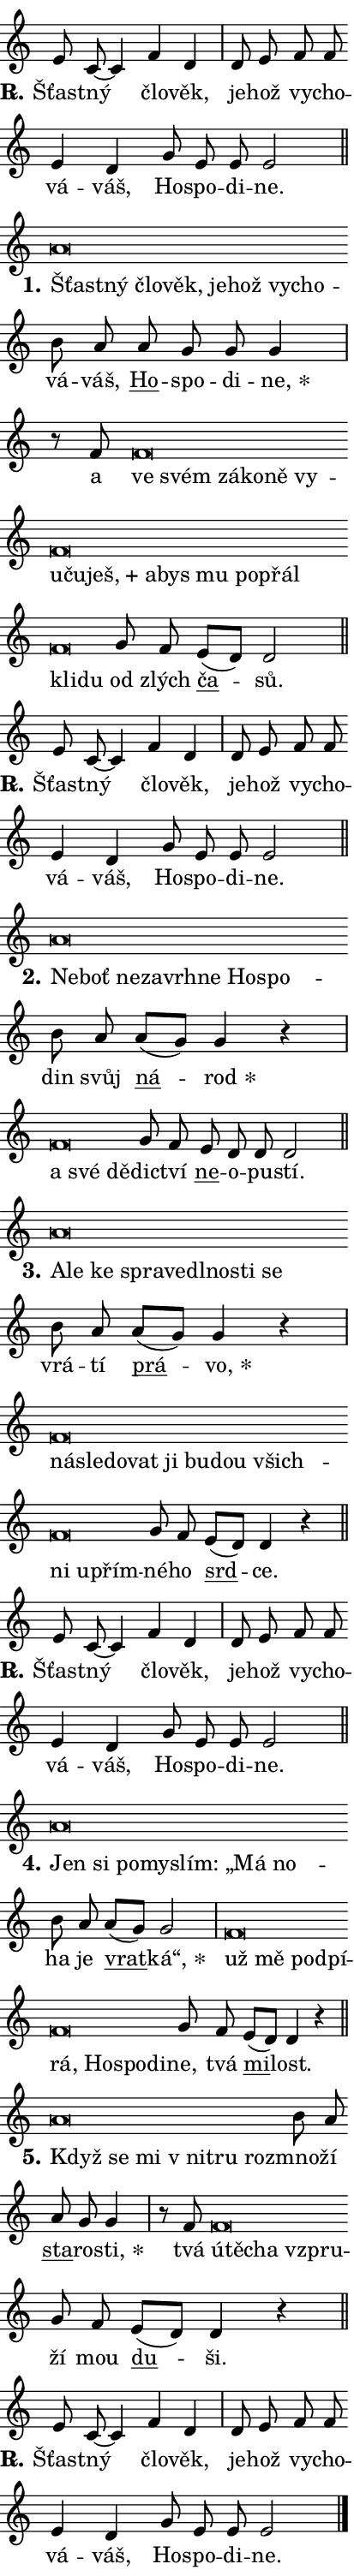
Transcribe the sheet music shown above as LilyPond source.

\version "2.24.0"
\header { tagline = "" }
\paper {
  indent = 0\cm
  top-margin = 0\cm
  right-margin = 0.13\cm % to fit lyric hyphens
  bottom-margin = 0\cm
  left-margin = 0\cm
  paper-width = 7\cm
  page-breaking = #ly:one-page-breaking
  system-system-spacing.basic-distance = #11
  score-system-spacing.basic-distance = #11
  ragged-last = ##f
}


%% Author: Thomas Morley
%% https://lists.gnu.org/archive/html/lilypond-user/2020-05/msg00002.html
#(define (line-position grob)
"Returns position of @var[grob} in current system:
   @code{'start}, if at first time-step
   @code{'end}, if at last time-step
   @code{'middle} otherwise
"
  (let* ((col (ly:item-get-column grob))
         (ln (ly:grob-object col 'left-neighbor))
         (rn (ly:grob-object col 'right-neighbor))
         (col-to-check-left (if (ly:grob? ln) ln col))
         (col-to-check-right (if (ly:grob? rn) rn col))
         (break-dir-left
           (and
             (ly:grob-property col-to-check-left 'non-musical #f)
             (ly:item-break-dir col-to-check-left)))
         (break-dir-right
           (and
             (ly:grob-property col-to-check-right 'non-musical #f)
             (ly:item-break-dir col-to-check-right))))
        (cond ((eqv? 1 break-dir-left) 'start)
              ((eqv? -1 break-dir-right) 'end)
              (else 'middle))))

#(define (tranparent-at-line-position vctor)
  (lambda (grob)
  "Relying on @code{line-position} select the relevant enry from @var{vctor}.
Used to determine transparency,"
    (case (line-position grob)
      ((end) (not (vector-ref vctor 0)))
      ((middle) (not (vector-ref vctor 1)))
      ((start) (not (vector-ref vctor 2))))))

noteHeadBreakVisibility =
#(define-music-function (break-visibility)(vector?)
"Makes @code{NoteHead}s transparent relying on @var{break-visibility}"
#{
  \override NoteHead.transparent =
    #(tranparent-at-line-position break-visibility)
#})

#(define delete-ledgers-for-transparent-note-heads
  (lambda (grob)
    "Reads whether a @code{NoteHead} is transparent.
If so this @code{NoteHead} is removed from @code{'note-heads} from
@var{grob}, which is supposed to be @code{LedgerLineSpanner}.
As a result ledgers are not printed for this @code{NoteHead}"
    (let* ((nhds-array (ly:grob-object grob 'note-heads))
           (nhds-list
             (if (ly:grob-array? nhds-array)
                 (ly:grob-array->list nhds-array)
                 '()))
           ;; Relies on the transparent-property being done before
           ;; Staff.LedgerLineSpanner.after-line-breaking is executed.
           ;; This is fragile ...
           (to-keep
             (remove
               (lambda (nhd)
                 (ly:grob-property nhd 'transparent #f))
               nhds-list)))
      ;; TODO find a better method to iterate over grob-arrays, similiar
      ;; to filter/remove etc for lists
      ;; For now rebuilt from scratch
      (set! (ly:grob-object grob 'note-heads)  '())
      (for-each
        (lambda (nhd)
          (ly:pointer-group-interface::add-grob grob 'note-heads nhd))
        to-keep))))

squashNotes = {
  \override NoteHead.X-extent = #'(-0.2 . 0.2)
  \override NoteHead.Y-extent = #'(-0.75 . 0)
  \override NoteHead.stencil =
    #(lambda (grob)
       (let ((pos (ly:grob-property grob 'staff-position)))
         (begin
           (if (< pos -7) (display "ERROR: Lower brevis then expected\n") (display "OK: Expected brevis position\n"))
           (if (<= pos -6) ly:text-interface::print ly:note-head::print))))
}
unSquashNotes = {
  \revert NoteHead.X-extent
  \revert NoteHead.Y-extent
  \revert NoteHead.stencil
}

hideNotes = \noteHeadBreakVisibility #begin-of-line-visible
unHideNotes = \noteHeadBreakVisibility #all-visible

% work-around for resetting accidentals
% https://lilypond.org/doc/v2.23/Documentation/notation/displaying-rhythms#unmetered-music
cadenzaMeasure = {
  \cadenzaOff
  \partial 1024 s1024
  \cadenzaOn
}

#(define-markup-command (accent layout props text) (markup?)
  "Underline accented syllable"
  (interpret-markup layout props
    #{\markup \override #'(offset . 4.3) \underline { #text }#}))

responsum = \markup \concat {
  "R" \hspace #-1.05 \path #0.1 #'((moveto 0 0.07) (lineto 0.9 0.8)) \hspace #0.05 "."
}

spaceSize = #0.6828661417322834 % exact space size for TeX Gyre Schola

\layout {
  \context {
    \Staff
    \remove "Time_signature_engraver"
    \override LedgerLineSpanner.after-line-breaking = #delete-ledgers-for-transparent-note-heads
  }
  \context {
    \Lyrics {
      \override LyricSpace.minimum-distance = \spaceSize
      \override LyricText.font-name = #"TeX Gyre Schola"
      \override LyricText.font-size = 1
      \override StanzaNumber.font-name = #"TeX Gyre Schola Bold"
      \override StanzaNumber.font-size = 1
    }
  }
  \context {
    \Score 
    \override NoteHead.text =
      #(lambda (grob) 
        (let ((pos (ly:grob-property grob 'staff-position)))
          #{\markup {
            \combine
              \halign #-0.55 \raise #(if (= pos -6) 0 0.5) \override #'(thickness . 2) \draw-line #'(3.2 . 0)
              \musicglyph "noteheads.sM1"
          }#}))
  }
}

% magnetic-lyrics.ily
%
%   written by
%     Jean Abou Samra <jean@abou-samra.fr>
%     Werner Lemberg <wl@gnu.org>
%
%   adapted by
%     Jiri Hon <jiri.hon@gmail.com>
%
% Version 2022-Apr-15

% https://www.mail-archive.com/lilypond-user@gnu.org/msg149350.html

#(define (Left_hyphen_pointer_engraver context)
   "Collect syllable-hyphen-syllable occurrences in lyrics and store
them in properties.  This engraver only looks to the left.  For
example, if the lyrics input is @code{foo -- bar}, it does the
following.

@itemize @bullet
@item
Set the @code{text} property of the @code{LyricHyphen} grob between
@q{foo} and @q{bar} to @code{foo}.

@item
Set the @code{left-hyphen} property of the @code{LyricText} grob with
text @q{foo} to the @code{LyricHyphen} grob between @q{foo} and
@q{bar}.
@end itemize

Use this auxiliary engraver in combination with the
@code{lyric-@/text::@/apply-@/magnetic-@/offset!} hook."
   (let ((hyphen #f)
         (text #f))
     (make-engraver
      (acknowledgers
       ((lyric-syllable-interface engraver grob source-engraver)
        (set! text grob)))
      (end-acknowledgers
       ((lyric-hyphen-interface engraver grob source-engraver)
        ;(when (not (grob::has-interface grob 'lyric-space-interface))
          (set! hyphen grob)));)
      ((stop-translation-timestep engraver)
       (when (and text hyphen)
         (ly:grob-set-object! text 'left-hyphen hyphen))
       (set! text #f)
       (set! hyphen #f)))))

#(define (lyric-text::apply-magnetic-offset! grob)
   "If the space between two syllables is less than the value in
property @code{LyricText@/.details@/.squash-threshold}, move the right
syllable to the left so that it gets concatenated with the left
syllable.

Use this function as a hook for
@code{LyricText@/.after-@/line-@/breaking} if the
@code{Left_@/hyphen_@/pointer_@/engraver} is active."
   (let ((hyphen (ly:grob-object grob 'left-hyphen #f)))
     (when hyphen
       (let ((left-text (ly:spanner-bound hyphen LEFT)))
         (when (grob::has-interface left-text 'lyric-syllable-interface)
           (let* ((common (ly:grob-common-refpoint grob left-text X))
                  (this-x-ext (ly:grob-extent grob common X))
                  (left-x-ext
                   (begin
                     ;; Trigger magnetism for left-text.
                     (ly:grob-property left-text 'after-line-breaking)
                     (ly:grob-extent left-text common X)))
                  ;; `delta` is the gap width between two syllables.
                  (delta (- (interval-start this-x-ext)
                            (interval-end left-x-ext)))
                  (details (ly:grob-property grob 'details))
                  (threshold (assoc-get 'squash-threshold details 0.2)))
             (when (< delta threshold)
               (let* (;; We have to manipulate the input text so that
                      ;; ligatures crossing syllable boundaries are not
                      ;; disabled.  For languages based on the Latin
                      ;; script this is essentially a beautification.
                      ;; However, for non-Western scripts it can be a
                      ;; necessity.
                      (lt (ly:grob-property left-text 'text))
                      (rt (ly:grob-property grob 'text))
                      (is-space (grob::has-interface hyphen 'lyric-space-interface))
                      (space (if is-space " " ""))
                      (extra-delta (if is-space spaceSize 0))
                      ;; Append new syllable.
                      (ltrt-space (if (and (string? lt) (string? rt))
                                (string-append lt space rt)
                                (make-concat-markup (list lt space rt))))
                      ;; Right-align `ltrt` to the right side.
                      (ltrt-space-markup (grob-interpret-markup
                               grob
                               (make-translate-markup
                                (cons (interval-length this-x-ext) 0)
                                (make-right-align-markup ltrt-space)))))
                 (begin
                   ;; Don't print `left-text`.
                   (ly:grob-set-property! left-text 'stencil #f)
                   ;; Set text and stencil (which holds all collected
                   ;; syllables so far) and shift it to the left.
                   (ly:grob-set-property! grob 'text ltrt-space)
                   (ly:grob-set-property! grob 'stencil ltrt-space-markup)
                   (ly:grob-translate-axis! grob (- (- delta extra-delta)) X))))))))))


#(define (lyric-hyphen::displace-bounds-first grob)
   ;; Make very sure this callback isn't triggered too early.
   (let ((left (ly:spanner-bound grob LEFT))
         (right (ly:spanner-bound grob RIGHT)))
     (ly:grob-property left 'after-line-breaking)
     (ly:grob-property right 'after-line-breaking)
     (ly:lyric-hyphen::print grob)))

squashThreshold = #0.4

\layout {
  \context {
    \Lyrics
    \consists #Left_hyphen_pointer_engraver
    \override LyricText.after-line-breaking =
      #lyric-text::apply-magnetic-offset!
    \override LyricHyphen.stencil = #lyric-hyphen::displace-bounds-first
    \override LyricText.details.squash-threshold = \squashThreshold
    \override LyricHyphen.minimum-distance = 0
    \override LyricHyphen.minimum-length = \squashThreshold
  }
}

squashText = \override LyricText.details.squash-threshold = 9999
unSquashText = \override LyricText.details.squash-threshold = \squashThreshold

leftText = \override LyricText.self-alignment-X = #LEFT
unLeftText = \revert LyricText.self-alignment-X

starOffset = #(lambda (grob) 
                (let ((x_offset (ly:self-alignment-interface::aligned-on-x-parent grob)))
                  (if (= x_offset 0) 0 (+ x_offset 1.2))))

star = #(define-music-function (syllable)(string?)
"Append star separator at the end of a syllable"
#{
  \once \override LyricText.X-offset = #starOffset
  \lyricmode { \markup {
    #syllable
    \override #'((font-name . "TeX Gyre Schola Bold")) \hspace #0.2 \lower #0.65 \larger "*"
  } }
#})

starAccent = #(define-music-function (syllable)(string?)
"Append star separator at the end of a syllable and make accent"
#{
  \once \override LyricText.X-offset = #starOffset
  \lyricmode { \markup {
    \accent #syllable
    \override #'((font-name . "TeX Gyre Schola Bold")) \hspace #0.2 \lower #0.65 \larger "*"
  } }
#})

breath = #(define-music-function (syllable)(string?)
"Append breathing indicator at the end of a syllable"
#{
  \lyricmode { \markup { #syllable "+" } }
#})

optionalBreath = #(define-music-function (syllable)(string?)
"Append optional breathing indicator at the end of a syllable"
#{
  \lyricmode { \markup { #syllable "(+)" } }
#})


\score {
    <<
        \new Voice = "melody" { \cadenzaOn \key c \major \relative { e'8 c~ c4 f d \cadenzaMeasure \bar "|" d8 e \bar "" f f \bar "" e4 d \bar "" g8 e e e2 \cadenzaMeasure \bar "||" \break } }
        \new Lyrics \lyricsto "melody" { \lyricmode { \set stanza = \responsum
Šťast -- ný člo -- věk, je -- hož vy -- cho -- vá -- váš, Ho -- spo -- di -- ne. } }
    >>
    \layout {}
}

\score {
    <<
        \new Voice = "melody" { \cadenzaOn \key c \major \relative { \squashNotes a'\breve*1/16 \hideNotes \breve*1/16 \bar "" \breve*1/16 \bar "" \breve*1/16 \bar "" \breve*1/16 \bar "" \breve*1/16 \bar "" \breve*1/16 \breve*1/16 \bar "" \unHideNotes \unSquashNotes b8 a \bar "" a g g g4 \cadenzaMeasure \bar "|" r8 f8 \squashNotes f\breve*1/16 \hideNotes \breve*1/16 \bar "" \breve*1/16 \bar "" \breve*1/16 \bar "" \breve*1/16 \bar "" \breve*1/16 \bar "" \breve*1/16 \bar "" \breve*1/16 \bar "" \breve*1/16 \bar "" \breve*1/16 \bar "" \breve*1/16 \bar "" \breve*1/16 \bar "" \breve*1/16 \bar "" \breve*1/16 \bar "" \breve*1/16 \breve*1/16 \bar "" \unHideNotes \unSquashNotes g8 f \bar "" e[( d)] d2 \cadenzaMeasure \bar "||" \break } }
        \new Lyrics \lyricsto "melody" { \lyricmode { \set stanza = "1."
\leftText Šťast -- \squashText ný člo -- věk, je -- hož vy -- cho -- \unLeftText \unSquashText vá -- váš, \markup \accent Ho -- spo -- di -- \star ne, a \leftText ve \squashText svém zá -- ko -- ně vy -- u -- ču -- \breath "ješ," a -- bys mu po -- přál kli -- du \unLeftText \unSquashText od zlých \markup \accent ča -- sů. } }
    >>
    \layout {}
}

\score {
    <<
        \new Voice = "melody" { \cadenzaOn \key c \major \relative { e'8 c~ c4 f d \cadenzaMeasure \bar "|" d8 e \bar "" f f \bar "" e4 d \bar "" g8 e e e2 \cadenzaMeasure \bar "||" \break } }
        \new Lyrics \lyricsto "melody" { \lyricmode { \set stanza = \responsum
Šťast -- ný člo -- věk, je -- hož vy -- cho -- vá -- váš, Ho -- spo -- di -- ne. } }
    >>
    \layout {}
}

\score {
    <<
        \new Voice = "melody" { \cadenzaOn \key c \major \relative { \squashNotes a'\breve*1/16 \hideNotes \breve*1/16 \bar "" \breve*1/16 \bar "" \breve*1/16 \bar "" \breve*1/16 \bar "" \breve*1/16 \bar "" \breve*1/16 \breve*1/16 \bar "" \unHideNotes \unSquashNotes b8 a \bar "" a[( g)] g4 r \cadenzaMeasure \bar "|" \squashNotes f\breve*1/16 \hideNotes \breve*1/16 \breve*1/16 \bar "" \unHideNotes \unSquashNotes g8 f \bar "" e d d d2 \cadenzaMeasure \bar "||" \break } }
        \new Lyrics \lyricsto "melody" { \lyricmode { \set stanza = "2."
\leftText Ne -- \squashText boť ne -- za -- vrh -- ne Ho -- spo -- \unLeftText \unSquashText din svůj \markup \accent ná -- \star rod \leftText a \squashText své dě -- \unLeftText \unSquashText dic -- tví \markup \accent ne -- o -- pu -- stí. } }
    >>
    \layout {}
}

\score {
    <<
        \new Voice = "melody" { \cadenzaOn \key c \major \relative { \squashNotes a'\breve*1/16 \hideNotes \breve*1/16 \bar "" \breve*1/16 \bar "" \breve*1/16 \bar "" \breve*1/16 \bar "" \breve*1/16 \bar "" \breve*1/16 \bar "" \breve*1/16 \breve*1/16 \bar "" \unHideNotes \unSquashNotes b8 a \bar "" a[( g)] g4 r \cadenzaMeasure \bar "|" \squashNotes f\breve*1/16 \hideNotes \breve*1/16 \bar "" \breve*1/16 \bar "" \breve*1/16 \bar "" \breve*1/16 \bar "" \breve*1/16 \bar "" \breve*1/16 \bar "" \breve*1/16 \bar "" \breve*1/16 \bar "" \breve*1/16 \breve*1/16 \bar "" \unHideNotes \unSquashNotes g8 f \bar "" e[( d)] d4 r \cadenzaMeasure \bar "||" \break } }
        \new Lyrics \lyricsto "melody" { \lyricmode { \set stanza = "3."
\leftText A -- \squashText le ke spra -- ve -- dl -- no -- sti se \unLeftText \unSquashText vrá -- tí \markup \accent prá -- \star vo, \leftText ná -- \squashText sle -- do -- vat ji bu -- dou všich -- ni u -- přím -- \unLeftText \unSquashText né -- ho \markup \accent srd -- ce. } }
    >>
    \layout {}
}

\score {
    <<
        \new Voice = "melody" { \cadenzaOn \key c \major \relative { e'8 c~ c4 f d \cadenzaMeasure \bar "|" d8 e \bar "" f f \bar "" e4 d \bar "" g8 e e e2 \cadenzaMeasure \bar "||" \break } }
        \new Lyrics \lyricsto "melody" { \lyricmode { \set stanza = \responsum
Šťast -- ný člo -- věk, je -- hož vy -- cho -- vá -- váš, Ho -- spo -- di -- ne. } }
    >>
    \layout {}
}

\score {
    <<
        \new Voice = "melody" { \cadenzaOn \key c \major \relative { \squashNotes a'\breve*1/16 \hideNotes \breve*1/16 \bar "" \breve*1/16 \bar "" \breve*1/16 \bar "" \breve*1/16 \bar "" \breve*1/16 \breve*1/16 \bar "" \unHideNotes \unSquashNotes b8 a \bar "" a[( g)] g2 \cadenzaMeasure \bar "|" \squashNotes f\breve*1/16 \hideNotes \breve*1/16 \bar "" \breve*1/16 \bar "" \breve*1/16 \bar "" \breve*1/16 \bar "" \breve*1/16 \bar "" \breve*1/16 \breve*1/16 \bar "" \unHideNotes \unSquashNotes g8 f \bar "" e[( d)] d4 r \cadenzaMeasure \bar "||" \break } }
        \new Lyrics \lyricsto "melody" { \lyricmode { \set stanza = "4."
\leftText Jen \squashText si po -- my -- slím: „Má no -- \unLeftText \unSquashText ha je \markup \accent vrat -- \star ká“, \leftText už \squashText mě pod -- pí -- rá, Ho -- spo -- di -- \unLeftText \unSquashText ne, tvá \markup \accent mi -- lost. } }
    >>
    \layout {}
}

\score {
    <<
        \new Voice = "melody" { \cadenzaOn \key c \major \relative { \squashNotes a'\breve*1/16 \hideNotes \breve*1/16 \bar "" \breve*1/16 \bar "" \breve*1/16 \bar "" \breve*1/16 \breve*1/16 \bar "" \unHideNotes \unSquashNotes b8 a \bar "" a g g4 \cadenzaMeasure \bar "|" r8 f8 \squashNotes f\breve*1/16 \hideNotes \breve*1/16 \bar "" \breve*1/16 \breve*1/16 \bar "" \unHideNotes \unSquashNotes g8 f \bar "" e[( d)] d4 r \cadenzaMeasure \bar "||" \break } }
        \new Lyrics \lyricsto "melody" { \lyricmode { \set stanza = "5."
\leftText Když \squashText se mi "v ni" -- tru roz -- \unLeftText \unSquashText mno -- ží \markup \accent sta -- ro -- \star sti, tvá \leftText ú -- \squashText tě -- cha vzpru -- \unLeftText \unSquashText ží mou \markup \accent du -- ši. } }
    >>
    \layout {}
}

\score {
    <<
        \new Voice = "melody" { \cadenzaOn \key c \major \relative { e'8 c~ c4 f d \cadenzaMeasure \bar "|" d8 e \bar "" f f \bar "" e4 d \bar "" g8 e e e2 \cadenzaMeasure \bar "||" \break } \bar "|." }
        \new Lyrics \lyricsto "melody" { \lyricmode { \set stanza = \responsum
Šťast -- ný člo -- věk, je -- hož vy -- cho -- vá -- váš, Ho -- spo -- di -- ne. } }
    >>
    \layout {}
}
